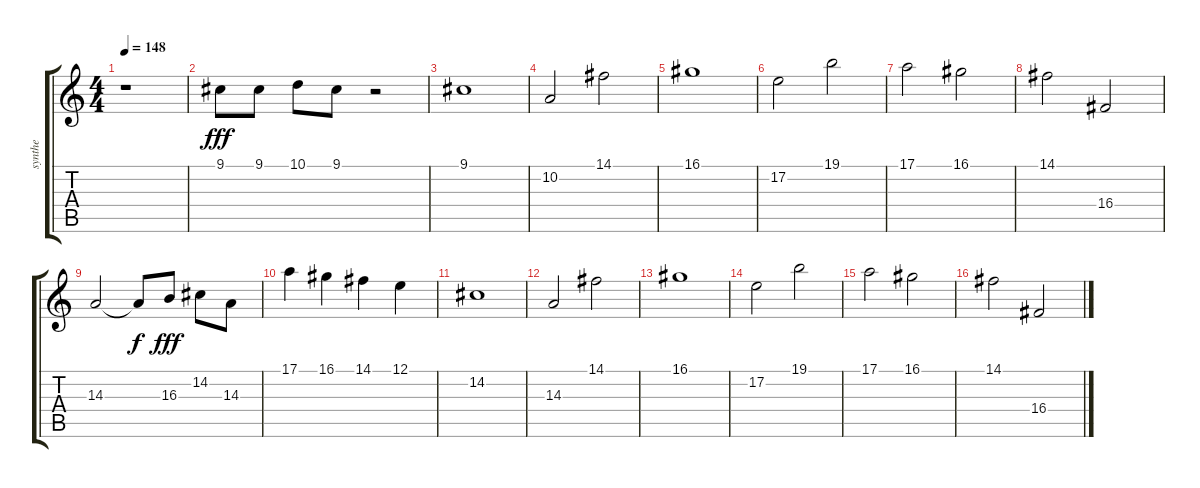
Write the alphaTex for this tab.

\track ("synthe" "synthe") {instrument lead2sawtooth}
\staff {score tabs}
\tuning (E4 B3 G3 D3 A2 E2) {hide}
\ts (4 4)
\tempo 148
\clef g2
\ks c
r.1{dy f} |
9.1.8{dy fff} 9.1.8 10.1.8 9.1.8 r.2 |
9.1.1 |
10.2.2 14.1.2 |
16.1.1 |
17.2.2 19.1.2 |
17.1.2 16.1.2 |
14.1.2 16.4.2 |
14.3.2 14.3{t}.8{dy f} 16.3.8{dy fff} 14.2.8 14.3.8 |
17.1.4 16.1.4 14.1.4 12.1.4 |
14.2.1 |
14.3.2 14.1.2 |
16.1.1 |
17.2.2 19.1.2 |
17.1.2 16.1.2 |
14.1.2 16.4.2
